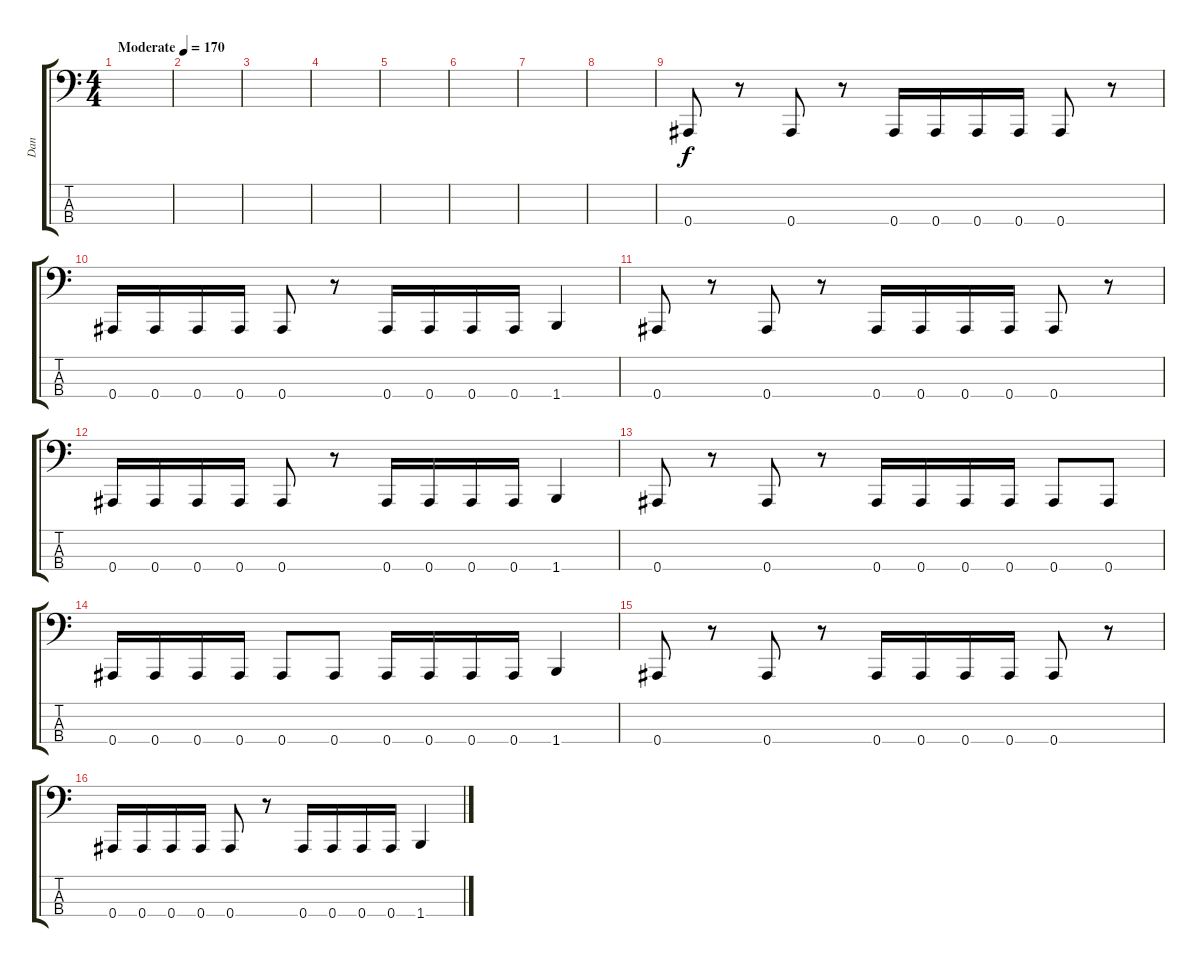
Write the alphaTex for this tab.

\track ("Dan" "Dan") {instrument electricbasspick}
\staff {score tabs}
\tuning (Eb2 Bb1 F1 Bb0) {hide}
\ts (4 4)
\tempo (170 "Moderate")
\clef f4
\ks c
|
|
|
|
|
|
|
|
0.4.8 r.8 0.4.8 r.8 0.4.16 0.4.16 0.4.16 0.4.16 0.4.8 r.8 |
0.4.16 0.4.16 0.4.16 0.4.16 0.4.8 r.8 0.4.16 0.4.16 0.4.16 0.4.16 1.4.4 |
0.4.8 r.8 0.4.8 r.8 0.4.16 0.4.16 0.4.16 0.4.16 0.4.8 r.8 |
0.4.16 0.4.16 0.4.16 0.4.16 0.4.8 r.8 0.4.16 0.4.16 0.4.16 0.4.16 1.4.4 |
0.4.8 r.8 0.4.8 r.8 0.4.16 0.4.16 0.4.16 0.4.16 0.4.8 0.4.8 |
0.4.16 0.4.16 0.4.16 0.4.16 0.4.8 0.4.8 0.4.16 0.4.16 0.4.16 0.4.16 1.4.4 |
0.4.8 r.8 0.4.8 r.8 0.4.16 0.4.16 0.4.16 0.4.16 0.4.8 r.8 |
0.4.16 0.4.16 0.4.16 0.4.16 0.4.8 r.8 0.4.16 0.4.16 0.4.16 0.4.16 1.4.4
